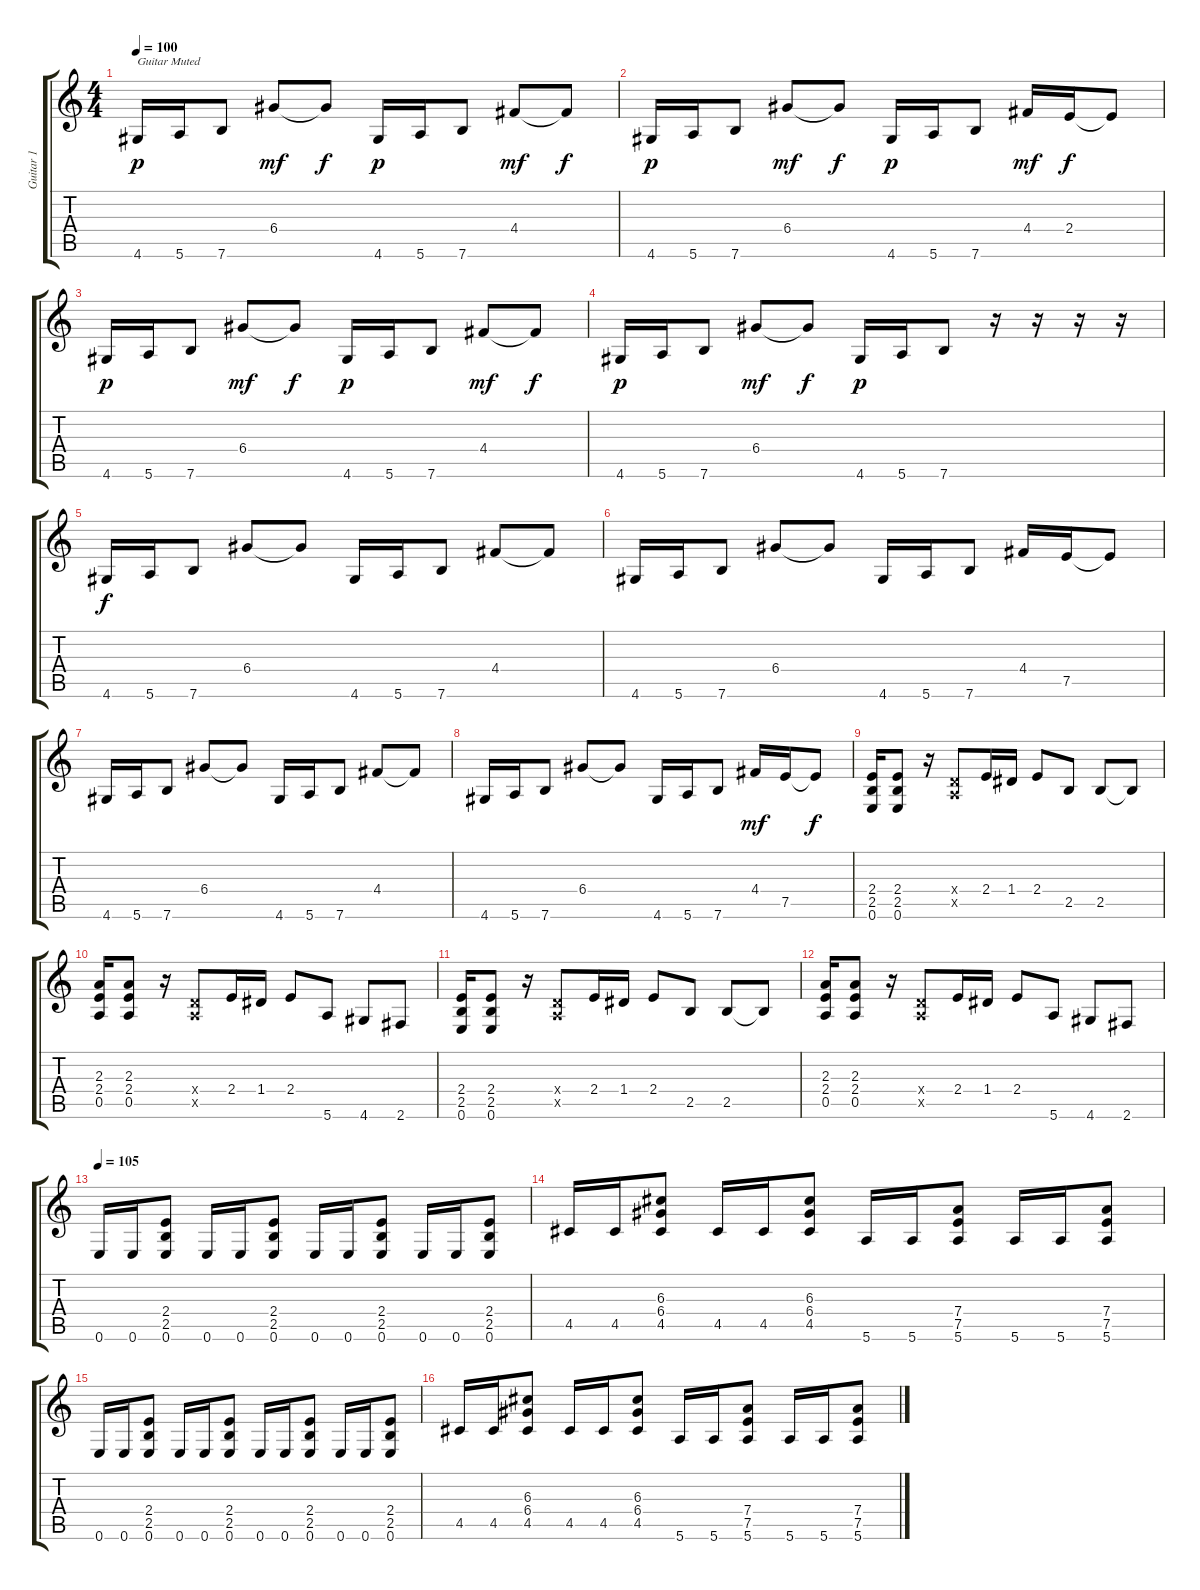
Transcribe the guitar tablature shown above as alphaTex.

\track ("Guitar 1" "Guitar 1") {instrument distortionguitar}
\staff {score tabs}
\tuning (E4 B3 G3 D3 A2 E2) {hide}
\ts (4 4)
\tempo 100
\clef g2
\ks c
4.6.16{txt "Guitar Muted" dy p instrument distortionguitar} 5.6.16 7.6.8 6.4.8{dy mf} 6.4{t}.8{dy f} 4.6.16{dy p} 5.6.16 7.6.8 4.4.8{dy mf} 4.4{t}.8{dy f} |
4.6.16{dy p} 5.6.16 7.6.8 6.4.8{dy mf} 6.4{t}.8{dy f} 4.6.16{dy p} 5.6.16 7.6.8 4.4.16{dy mf} 2.4.16{dy f} 2.4{t}.8 |
4.6.16{dy p} 5.6.16 7.6.8 6.4.8{dy mf} 6.4{t}.8{dy f} 4.6.16{dy p} 5.6.16 7.6.8 4.4.8{dy mf} 4.4{t}.8{dy f} |
4.6.16{dy p} 5.6.16 7.6.8 6.4.8{dy mf} 6.4{t}.8{dy f} 4.6.16{dy p} 5.6.16 7.6.8 r.16 r.16 r.16 r.16 |
4.6.16{dy f} 5.6.16 7.6.8 6.4.8 6.4{t}.8 4.6.16 5.6.16 7.6.8 4.4.8 4.4{t}.8 |
4.6.16 5.6.16 7.6.8 6.4.8 6.4{t}.8 4.6.16 5.6.16 7.6.8 4.4.16 7.5.16 7.5{t}.8 |
4.6.16 5.6.16 7.6.8 6.4.8 6.4{t}.8 4.6.16 5.6.16 7.6.8 4.4.8 4.4{t}.8 |
4.6.16 5.6.16 7.6.8 6.4.8 6.4{t}.8 4.6.16 5.6.16 7.6.8 4.4.16{dy mf} 7.5.16 7.5{t}.8{dy f} |
(2.4 2.5 0.6).16 (2.4 2.5 0.6).8 r.16 (0.4{x} 0.5{x}).8 2.4.16 1.4.16 2.4.8 2.5.8 2.5.8 2.5{t}.8 |
(2.3 2.4 0.5).16 (2.3 2.4 0.5).8 r.16 (0.4{x} 0.5{x}).8 2.4.16 1.4.16 2.4.8 5.6.8 4.6.8 2.6.8 |
(2.4 2.5 0.6).16 (2.4 2.5 0.6).8 r.16 (0.4{x} 0.5{x}).8 2.4.16 1.4.16 2.4.8 2.5.8 2.5.8 2.5{t}.8 |
(2.3 2.4 0.5).16 (2.3 2.4 0.5).8 r.16 (0.4{x} 0.5{x}).8 2.4.16 1.4.16 2.4.8 5.6.8 4.6.8 2.6.8 |
\tempo 105
0.6.16 0.6.16 (2.4 2.5 0.6).8 0.6.16 0.6.16 (2.4 2.5 0.6).8 0.6.16 0.6.16 (2.4 2.5 0.6).8 0.6.16 0.6.16 (2.4 2.5 0.6).8 |
4.5.16 4.5.16 (6.3 6.4 4.5).8 4.5.16 4.5.16 (6.3 6.4 4.5).8 5.6.16 5.6.16 (7.4 7.5 5.6).8 5.6.16 5.6.16 (7.4 7.5 5.6).8 |
0.6.16 0.6.16 (2.4 2.5 0.6).8 0.6.16 0.6.16 (2.4 2.5 0.6).8 0.6.16 0.6.16 (2.4 2.5 0.6).8 0.6.16 0.6.16 (2.4 2.5 0.6).8 |
4.5.16 4.5.16 (6.3 6.4 4.5).8 4.5.16 4.5.16 (6.3 6.4 4.5).8 5.6.16 5.6.16 (7.4 7.5 5.6).8 5.6.16 5.6.16 (7.4 7.5 5.6).8
